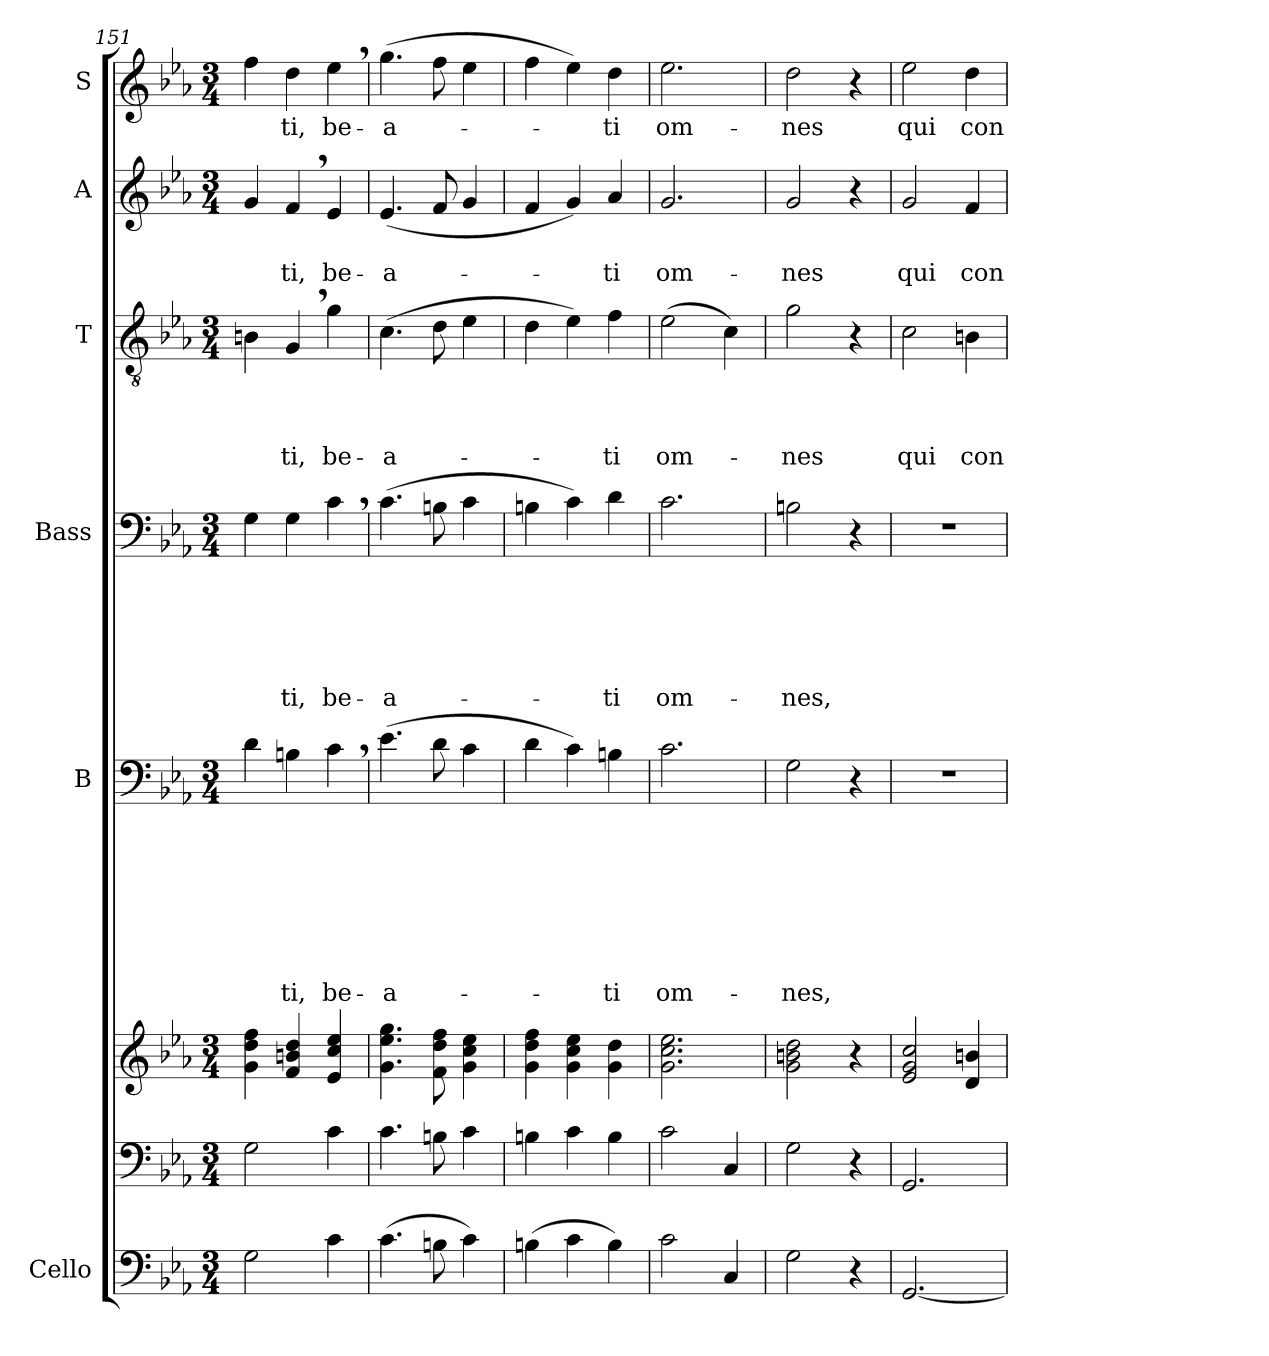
**kern	**kern	**kern	**kern	**text	**text	**text	**text	**text	**text	**text	**text	**kern	**text	**text	**text	**text	**text	**text	**kern	**text	**text	**text	**text	**kern	**text	**text	**kern	**text
*part8	*part7	*part6	*part5	*part5	*part5	*part5	*part5	*part5	*part5	*part5	*part5	*part4	*part4	*part4	*part4	*part4	*part4	*part4	*part3	*part3	*part3	*part3	*part3	*part2	*part2	*part2	*part1	*part1
*staff8	*staff7	*staff6	*staff5	*staff5	*staff5	*staff5	*staff5	*staff5	*staff5	*staff5	*staff5	*staff4	*staff4	*staff4	*staff4	*staff4	*staff4	*staff4	*staff3	*staff3	*staff3	*staff3	*staff3	*staff2	*staff2	*staff2	*staff1	*staff1
*I"Cello	*	*	*I"B	*	*	*	*	*	*	*	*	*I"Bass	*	*	*	*	*	*	*I"T	*	*	*	*	*I"A	*	*	*I"S	*
*	*	*	*I'B	*	*	*	*	*	*	*	*	*I'B	*	*	*	*	*	*	*I'T	*	*	*	*	*I'A	*	*	*I'S	*
*clefF4	*clefF4	*clefG2	*clefF4	*	*	*	*	*	*	*	*	*clefF4	*	*	*	*	*	*	*clefGv2	*	*	*	*	*clefG2	*	*	*clefG2	*
*k[b-e-a-]	*k[b-e-a-]	*k[b-e-a-]	*k[b-e-a-]	*	*	*	*	*	*	*	*	*k[b-e-a-]	*	*	*	*	*	*	*k[b-e-a-]	*	*	*	*	*k[b-e-a-]	*	*	*k[b-e-a-]	*
*E-:	*E-:	*E-:	*E-:	*	*	*	*	*	*	*	*	*E-:	*	*	*	*	*	*	*E-:	*	*	*	*	*E-:	*	*	*E-:	*
*M3/4	*M3/4	*M3/4	*M3/4	*	*	*	*	*	*	*	*	*M3/4	*	*	*	*	*	*	*M3/4	*	*	*	*	*M3/4	*	*	*M3/4	*
=151	=151	=151	=151	=151	=151	=151	=151	=151	=151	=151	=151	=151	=151	=151	=151	=151	=151	=151	=151	=151	=151	=151	=151	=151	=151	=151	=151	=151
2G\	2G\	4g\ 4dd\ 4ff\	4d\	.	.	.	.	.	.	.	.	4G\	.	.	.	.	.	.	4Bn\	.	.	.	.	4g/	.	.	4ff\	.
!	!	!	!	!	!	!	!	!	!	!	!LO:LY:b	!	!	!	!	!	!	!LO:LY:b	!	!	!	!	!LO:LY:b	!	!	!LO:LY:b	!	!LO:LY:b
.	.	4f/ 4bn/ 4dd/	4Bn\	.	.	.	.	.	.	.	-ti,	4G\	.	.	.	.	.	-ti,	4G,>/	.	.	.	-ti,	4f,>/	.	-ti,	4dd\	-ti,
!	!	!	!	!	!	!	!	!	!	!	!LO:LY:b	!	!	!	!	!	!	!LO:LY:b	!	!	!	!	!LO:LY:b	!	!	!LO:LY:b	!	!LO:LY:b
4c\	4c\	4e-/ 4cc/ 4ee-/	4c,>\	.	.	.	.	.	.	.	be-	4c,>\	.	.	.	.	.	be-	4g\	.	.	.	be-	4e-/	.	be-	4ee-,>\	be-
=152	=152	=152	=152	=152	=152	=152	=152	=152	=152	=152	=152	=152	=152	=152	=152	=152	=152	=152	=152	=152	=152	=152	=152	=152	=152	=152	=152	=152
!	!	!	!	!	!	!	!	!	!	!	!LO:LY:b	!	!	!	!	!	!	!LO:LY:b	!	!	!	!	!LO:LY:b	!	!	!LO:LY:b	!	!LO:LY:b
(>4.c\	4.c\	4.g\ 4.ee-\ 4.gg\	(>4.e-\	.	.	.	.	.	.	.	-a-	(>4.c\	.	.	.	.	.	-a-	(>4.c\	.	.	.	-a-	(<4.e-/	.	-a-	(>4.gg\	-a-
8Bn\	8Bn\	8f\ 8dd\ 8ff\	8d\	.	.	.	.	.	.	.	.	8Bn\	.	.	.	.	.	.	8d\	.	.	.	.	8f/	.	.	8ff\	.
4c\)	4c\	4g\ 4cc\ 4ee-\	4c\	.	.	.	.	.	.	.	.	4c\	.	.	.	.	.	.	4e-\	.	.	.	.	4g/	.	.	4ee-\	.
=153	=153	=153	=153	=153	=153	=153	=153	=153	=153	=153	=153	=153	=153	=153	=153	=153	=153	=153	=153	=153	=153	=153	=153	=153	=153	=153	=153	=153
(>4Bn\	4Bn\	4g\ 4dd\ 4ff\	4d\	.	.	.	.	.	.	.	.	4Bn\	.	.	.	.	.	.	4d\	.	.	.	.	4f/	.	.	4ff\	.
4c\	4c\	4g\ 4cc\ 4ee-\	4c\)	.	.	.	.	.	.	.	.	4c\)	.	.	.	.	.	.	4e-\)	.	.	.	.	4g/)	.	.	4ee-\)	.
!	!	!	!	!	!	!	!	!	!	!	!LO:LY:b	!	!	!	!	!	!	!LO:LY:b	!	!	!	!	!LO:LY:b	!	!	!LO:LY:b	!	!LO:LY:b
4B\)	4B\	4g\ 4dd\	4Bn\	.	.	.	.	.	.	.	-ti	4d\	.	.	.	.	.	-ti	4f\	.	.	.	-ti	4a-/	.	-ti	4dd\	-ti
!!LO:PB:g=z
=154	=154	=154	=154	=154	=154	=154	=154	=154	=154	=154	=154	=154	=154	=154	=154	=154	=154	=154	=154	=154	=154	=154	=154	=154	=154	=154	=154	=154
!	!	!	!	!	!	!	!	!	!	!	!LO:LY:b	!	!	!	!	!	!	!LO:LY:b	!	!	!	!	!LO:LY:b	!	!	!LO:LY:b	!	!LO:LY:b
2c\	2c\	2.g\ 2.cc\ 2.ee-\	2.c\	.	.	.	.	.	.	.	om-	2.c\	.	.	.	.	.	om-	(>2e-\	.	.	.	om-	2.g/	.	om-	2.ee-\	om-
4C/	4C/	.	.	.	.	.	.	.	.	.	.	.	.	.	.	.	.	.	4c\)	.	.	.	.	.	.	.	.	.
=155	=155	=155	=155	=155	=155	=155	=155	=155	=155	=155	=155	=155	=155	=155	=155	=155	=155	=155	=155	=155	=155	=155	=155	=155	=155	=155	=155	=155
!	!	!	!	!	!	!	!	!	!	!	!LO:LY:b	!	!	!	!	!	!	!LO:LY:b	!	!	!	!	!LO:LY:b	!	!	!LO:LY:b	!	!LO:LY:b
2G\	2G\	2g\ 2bn\ 2dd\	2G\	.	.	.	.	.	.	.	-nes,	2Bn\	.	.	.	.	.	-nes,	2g\	.	.	.	-nes	2g/	.	-nes	2dd\	-nes
4r	4r	4r	4r	.	.	.	.	.	.	.	.	4r	.	.	.	.	.	.	4r	.	.	.	.	4r	.	.	4r	.
=156	=156	=156	=156	=156	=156	=156	=156	=156	=156	=156	=156	=156	=156	=156	=156	=156	=156	=156	=156	=156	=156	=156	=156	=156	=156	=156	=156	=156
!	!	!	!LO:N:vis=1	!	!	!	!	!	!	!	!	!LO:N:vis=1	!	!	!	!	!	!	!	!	!	!	!LO:LY:b	!	!	!LO:LY:b	!	!LO:LY:b
[<2.GG/	2.GG/	2e-/ 2g/ 2cc/	2.r	.	.	.	.	.	.	.	.	2.r	.	.	.	.	.	.	2c\	.	.	.	qui	2g/	.	qui	2ee-\	qui
!	!	!	!	!	!	!	!	!	!	!	!	!	!	!	!	!	!	!	!	!	!	!	!LO:LY:b	!	!	!LO:LY:b	!	!LO:LY:b
.	.	4d/ 4bn/	.	.	.	.	.	.	.	.	.	.	.	.	.	.	.	.	4Bn\	.	.	.	con-	4f/	.	con-	4dd\	con-
=	=	=	=	=	=	=	=	=	=	=	=	=	=	=	=	=	=	=	=	=	=	=	=	=	=	=	=	=
*-	*-	*-	*-	*-	*-	*-	*-	*-	*-	*-	*-	*-	*-	*-	*-	*-	*-	*-	*-	*-	*-	*-	*-	*-	*-	*-	*-	*-
